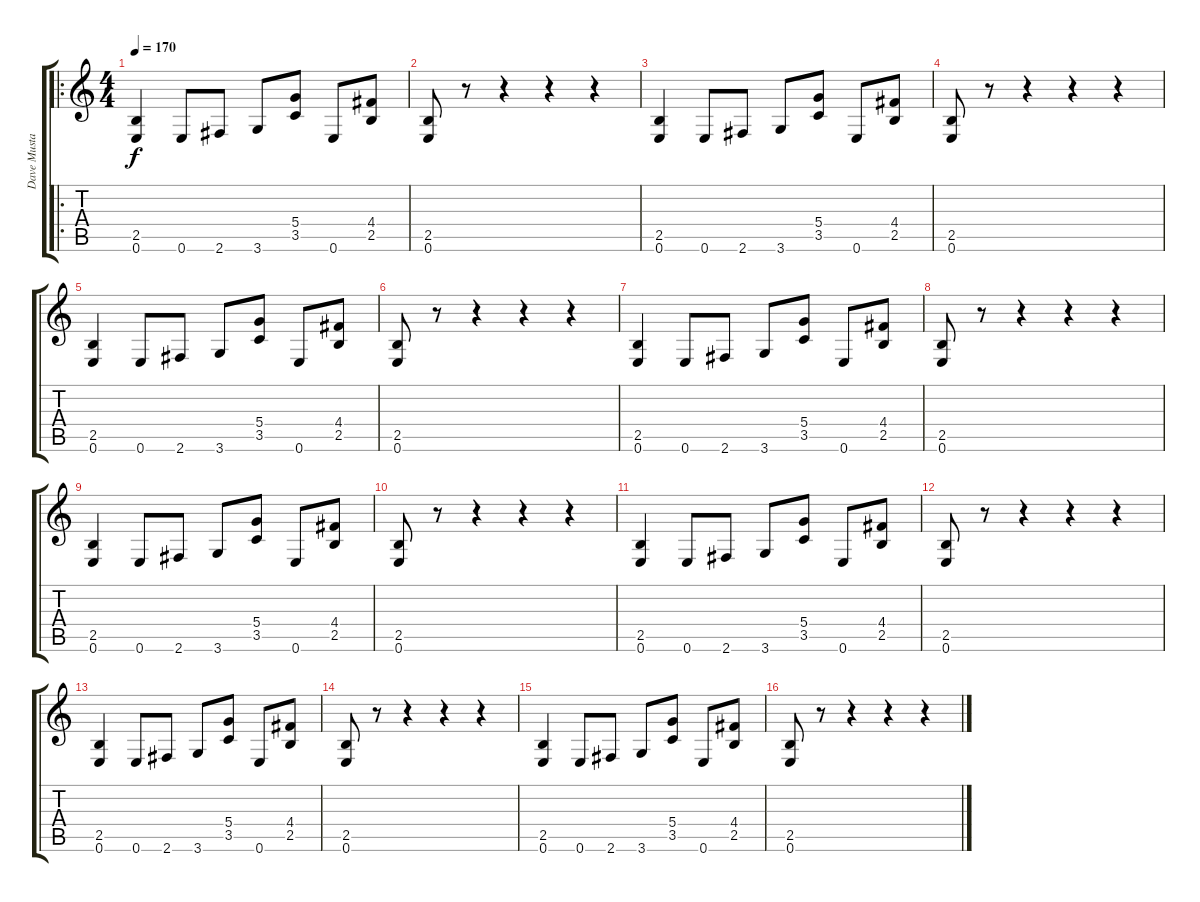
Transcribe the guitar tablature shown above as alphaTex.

\track ("Dave Mustaine (Disto Gtr)" "Dave Musta") {instrument distortionguitar}
\staff {score tabs}
\tuning (E4 B3 G3 D3 A2 E2) {hide}
\ro
\ts (4 4)
\tempo 170
\clef g2
\ks c
(2.5 0.6).4{dy f instrument distortionguitar} 0.6.8 2.6.8 3.6.8 (5.4 3.5).8 0.6.8 (4.4 2.5).8 |
(2.5 0.6).8 r.8 r.4 r.4 r.4 |
(2.5 0.6).4 0.6.8 2.6.8 3.6.8 (5.4 3.5).8 0.6.8 (4.4 2.5).8 |
(2.5 0.6).8 r.8 r.4 r.4 r.4 |
(2.5 0.6).4 0.6.8 2.6.8 3.6.8 (5.4 3.5).8 0.6.8 (4.4 2.5).8 |
(2.5 0.6).8 r.8 r.4 r.4 r.4 |
(2.5 0.6).4 0.6.8 2.6.8 3.6.8 (5.4 3.5).8 0.6.8 (4.4 2.5).8 |
(2.5 0.6).8 r.8 r.4 r.4 r.4 |
(2.5 0.6).4 0.6.8 2.6.8 3.6.8 (5.4 3.5).8 0.6.8 (4.4 2.5).8 |
(2.5 0.6).8 r.8 r.4 r.4 r.4 |
(2.5 0.6).4 0.6.8 2.6.8 3.6.8 (5.4 3.5).8 0.6.8 (4.4 2.5).8 |
(2.5 0.6).8 r.8 r.4 r.4 r.4 |
(2.5 0.6).4 0.6.8 2.6.8 3.6.8 (5.4 3.5).8 0.6.8 (4.4 2.5).8 |
(2.5 0.6).8 r.8 r.4 r.4 r.4 |
(2.5 0.6).4 0.6.8 2.6.8 3.6.8 (5.4 3.5).8 0.6.8 (4.4 2.5).8 |
(2.5 0.6).8 r.8 r.4 r.4 r.4
